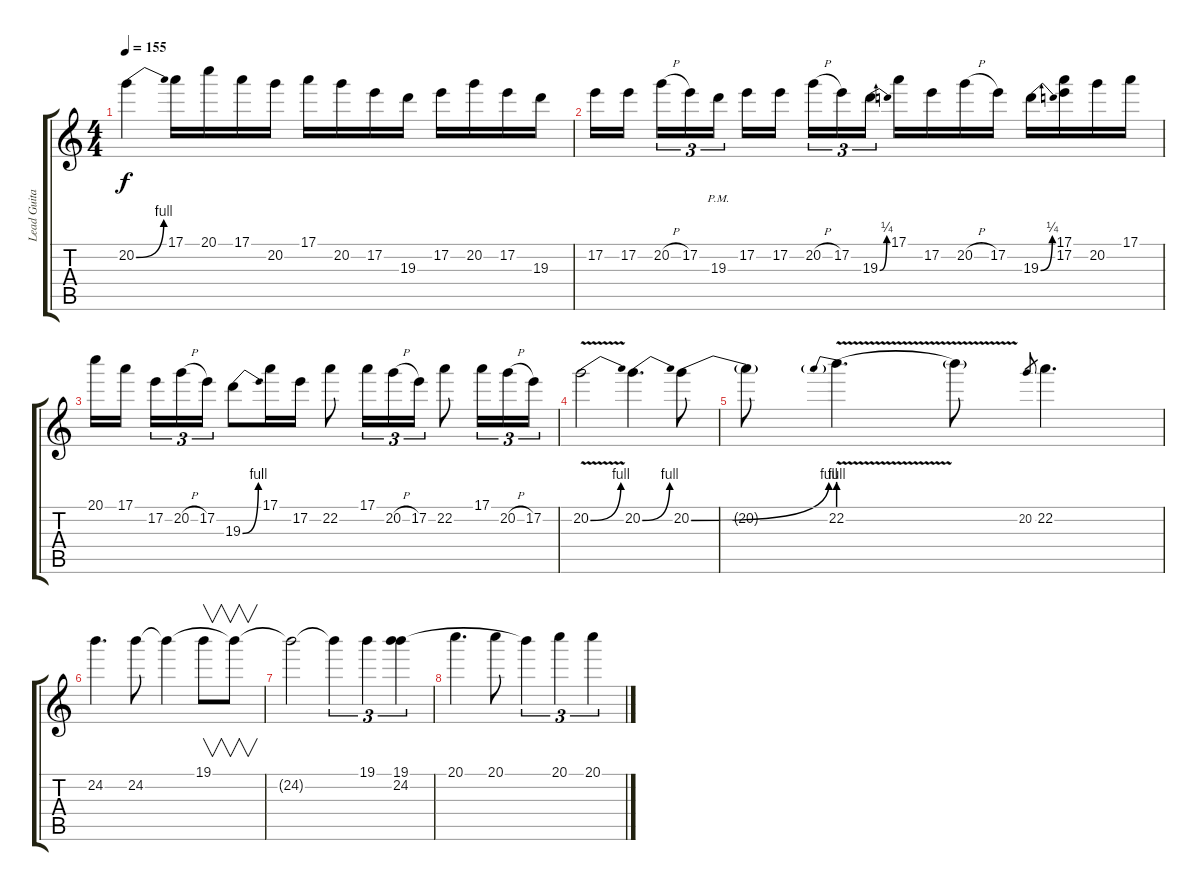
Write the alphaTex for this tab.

\track ("Lead Guitar" "Lead Guita") {instrument distortionguitar}
\staff {score tabs}
\tuning (E4 B3 G3 D3 A2 E2) {hide}
\ts (4 4)
\tempo 155
\clef g2
\ks c
20.2{be (bend 0 0 60 4)}.4{dy f} 17.1.16 20.1.16 17.1.16 20.2.16 17.1.16 20.2.16 17.2.16 19.3.16 17.2.16 20.2.16 17.2.16 19.3.16 |
17.2.16 17.2.16{beam splitsecondary} 20.2{h}.16{tu (3 2)} 17.2.16{tu (3 2)} 19.3{pm}.16{tu (3 2)} 17.2.16 17.2.16{beam splitsecondary} 20.2{h}.16{tu (3 2)} 17.2.16{tu (3 2)} 19.3{be (bend 0 0 60 1)}.16{tu (3 2)} 17.1.16 17.2.16 20.2{h}.16 17.2.16 19.3{be (bend 0 0 60 1)}.16 (17.1 17.2).16 20.2.16 17.1.16 |
20.1.16 17.1.16{beam splitsecondary} 17.2.16{tu (3 2)} 20.2{h}.16{tu (3 2)} 17.2.16{tu (3 2)} 19.3{be (bend 0 0 60 4)}.8 17.1.16 17.2.16 22.2.8 17.1.16{tu (3 2)} 20.2{h}.16{tu (3 2)} 17.2.16{tu (3 2)} 22.2.8 17.1.16{tu (3 2)} 20.2{h}.16{tu (3 2)} 17.2.16{tu (3 2)} |
20.2{be (bend 0 0 60 4) v}.2 20.2{be (bend 0 0 60 4)}.4{d} 20.2{be (bend 0 0 60 4)}.8 |
20.2{t}.8 22.2{be (prebend 0 4 60 4) v}.4{d} 22.2{t}.8 20.2.8{gr} 22.2.4{d} |
24.2.4{d} 24.2.8 24.2{t}.4 19.1.8{v} 24.2{t}.8{v} |
24.2{t}.2 24.2{t}.4{tu (3 2)} 19.1.4{tu (3 2)} (19.1 24.2).4{tu (3 2)} |
20.1.4{d} 20.1.8 24.2{t}.4{tu (3 2)} 20.1.4{tu (3 2)} 20.1.4{tu (3 2)}
